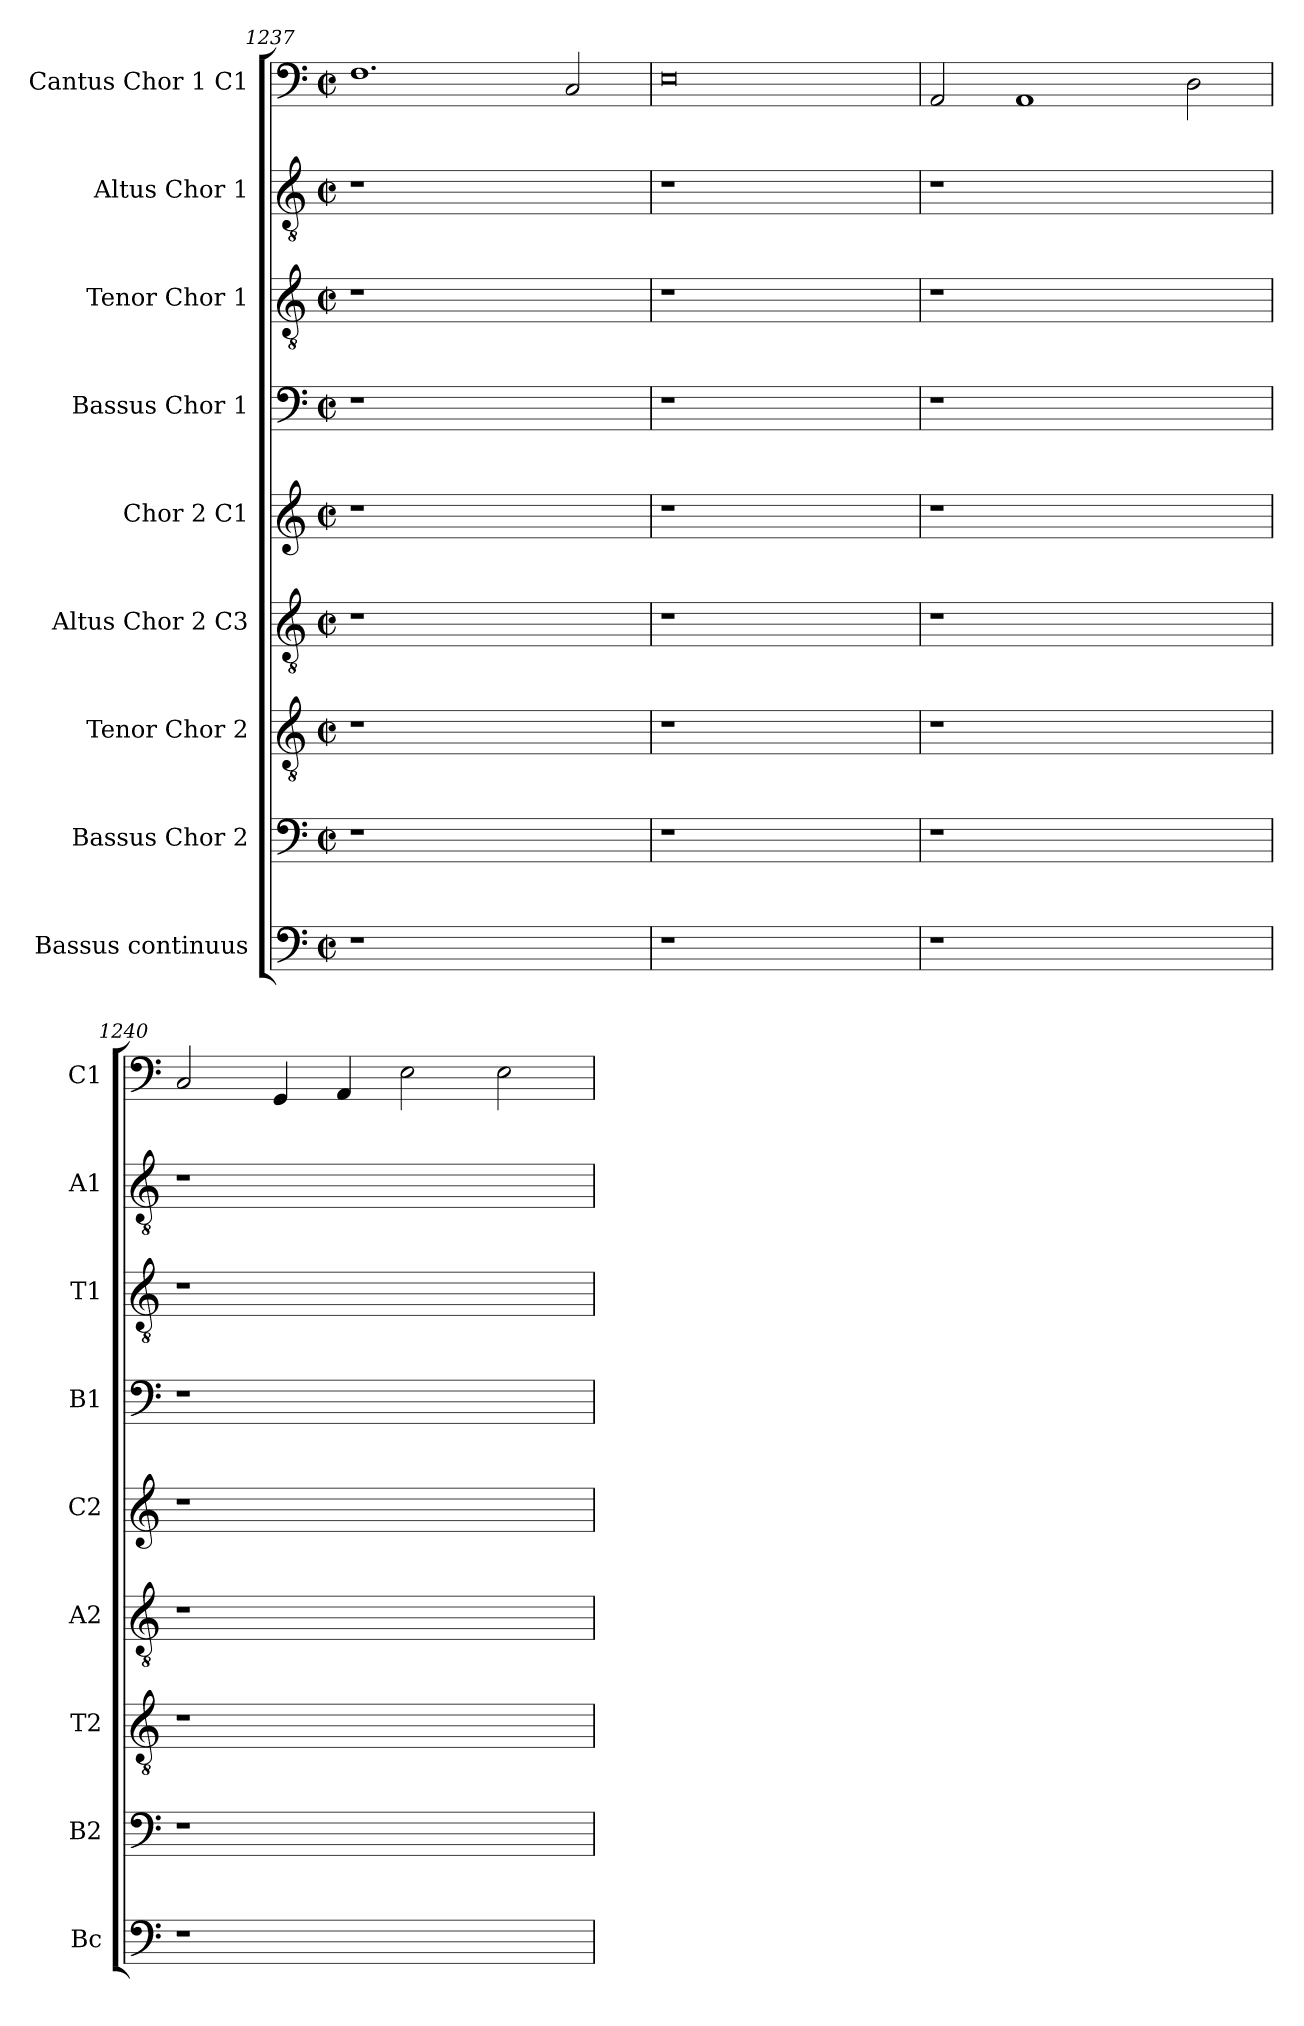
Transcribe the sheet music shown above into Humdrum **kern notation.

**kern	**kern	**kern	**kern	**kern	**kern	**kern	**kern	**kern
*part9	*part8	*part7	*part6	*part5	*part4	*part3	*part2	*part1
*staff9	*staff8	*staff7	*staff6	*staff5	*staff4	*staff3	*staff2	*staff1
*I"Bassus continuus	*I"Bassus Chor 2	*I"Tenor Chor 2	*I"Altus Chor 2 C3	*I"Chor 2 C1	*I"Bassus Chor 1	*I"Tenor Chor 1	*I"Altus Chor 1	*I"Cantus Chor 1 C1
*I'Bc	*I'B2	*I'T2	*I'A2	*I'C2	*I'B1	*I'T1	*I'A1	*I'C1
*clefF4	*clefF4	*clefGv2	*clefGv2	*clefG2	*clefF4	*clefGv2	*clefGv2	*clefF4
*ITrd7c12	*	*	*	*	*	*	*	*
*k[]	*k[]	*k[]	*k[]	*k[]	*k[]	*k[]	*k[]	*k[]
*C:	*C:	*C:	*C:	*C:	*C:	*C:	*C:	*C:
*M2/2	*M2/2	*M2/2	*M2/2	*M2/2	*M2/2	*M2/2	*M2/2	*M2/2
*met(c|)	*met(c|)	*met(c|)	*met(c|)	*met(c|)	*met(c|)	*met(c|)	*met(c|)	*met(c|)
=1237	=1237	=1237	=1237	=1237	=1237	=1237	=1237	=1237
1r	1r	1r	1r	1r	1r	1r	1r	1.F
1ryy	1ryy	1ryy	1ryy	1ryy	1ryy	1ryy	1ryy	.
.	.	.	.	.	.	.	.	2C/
=1238	=1238	=1238	=1238	=1238	=1238	=1238	=1238	=1238
1r	1r	1r	1r	1r	1r	1r	1r	0E
1ryy	1ryy	1ryy	1ryy	1ryy	1ryy	1ryy	1ryy	.
=1239	=1239	=1239	=1239	=1239	=1239	=1239	=1239	=1239
1r	1r	1r	1r	1r	1r	1r	1r	2AA/
.	.	.	.	.	.	.	.	1AA
1ryy	1ryy	1ryy	1ryy	1ryy	1ryy	1ryy	1ryy	.
.	.	.	.	.	.	.	.	2D\
=1240	=1240	=1240	=1240	=1240	=1240	=1240	=1240	=1240
1r	1r	1r	1r	1r	1r	1r	1r	2C/
.	.	.	.	.	.	.	.	4GG/
.	.	.	.	.	.	.	.	4AA/
1ryy	1ryy	1ryy	1ryy	1ryy	1ryy	1ryy	1ryy	2E\
.	.	.	.	.	.	.	.	2E\
=	=	=	=	=	=	=	=	=
*-	*-	*-	*-	*-	*-	*-	*-	*-
